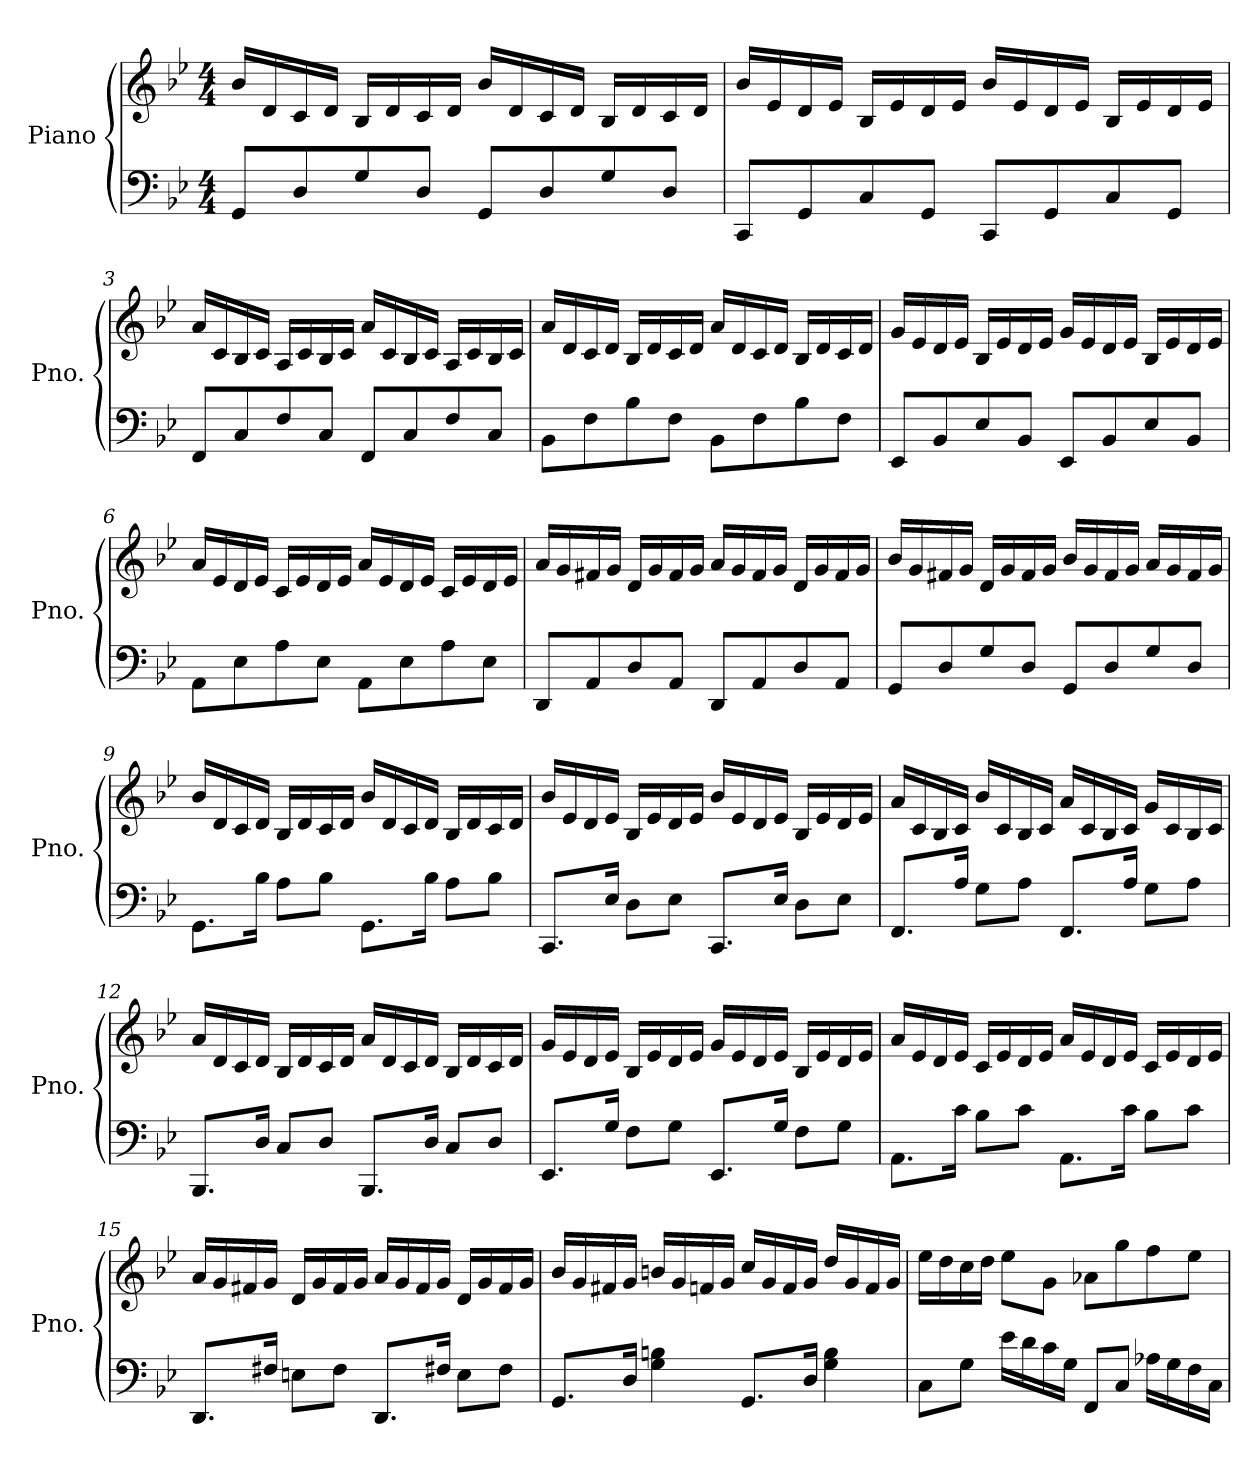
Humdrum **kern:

**kern	**kern
*part1	*part1
*staff2	*staff1
*I"Piano	*
*I'Pno.	*
*clefF4	*clefG2
*k[b-e-]	*k[b-e-]
*M4/4	*M4/4
=1	=1
8GG/L	16b-/LL
.	16d/
8D/	16c/
.	16d/JJ
8G/	16B-/LL
.	16d/
8D/J	16c/
.	16d/JJ
8GG/L	16b-/LL
.	16d/
8D/	16c/
.	16d/JJ
8G/	16B-/LL
.	16d/
8D/J	16c/
.	16d/JJ
=2	=2
8CC/L	16b-/LL
.	16e-/
8GG/	16d/
.	16e-/JJ
8C/	16B-/LL
.	16e-/
8GG/J	16d/
.	16e-/JJ
8CC/L	16b-/LL
.	16e-/
8GG/	16d/
.	16e-/JJ
8C/	16B-/LL
.	16e-/
8GG/J	16d/
.	16e-/JJ
!!LO:LB:g=z
=3	=3
8FF/L	16a/LL
.	16c/
8C/	16B-/
.	16c/JJ
8F/	16A/LL
.	16c/
8C/J	16B-/
.	16c/JJ
8FF/L	16a/LL
.	16c/
8C/	16B-/
.	16c/JJ
8F/	16A/LL
.	16c/
8C/J	16B-/
.	16c/JJ
=4	=4
8BB-\L	16a/LL
.	16d/
8F\	16c/
.	16d/JJ
8B-\	16B-/LL
.	16d/
8F\J	16c/
.	16d/JJ
8BB-\L	16a/LL
.	16d/
8F\	16c/
.	16d/JJ
8B-\	16B-/LL
.	16d/
8F\J	16c/
.	16d/JJ
!!LO:LB:g=z
=5	=5
8EE-/L	16g/LL
.	16e-/
8BB-/	16d/
.	16e-/JJ
8E-/	16B-/LL
.	16e-/
8BB-/J	16d/
.	16e-/JJ
8EE-/L	16g/LL
.	16e-/
8BB-/	16d/
.	16e-/JJ
8E-/	16B-/LL
.	16e-/
8BB-/J	16d/
.	16e-/JJ
=6	=6
8AA\L	16a/LL
.	16e-/
8E-\	16d/
.	16e-/JJ
8A\	16c/LL
.	16e-/
8E-\J	16d/
.	16e-/JJ
8AA\L	16a/LL
.	16e-/
8E-\	16d/
.	16e-/JJ
8A\	16c/LL
.	16e-/
8E-\J	16d/
.	16e-/JJ
!!LO:LB:g=z
=7	=7
8DD/L	16a/LL
.	16g/
8AA/	16f#X/
.	16g/JJ
8D/	16d/LL
.	16g/
8AA/J	16f#/
.	16g/JJ
8DD/L	16a/LL
.	16g/
8AA/	16f#/
.	16g/JJ
8D/	16d/LL
.	16g/
8AA/J	16f#/
.	16g/JJ
=8	=8
8GG/L	16b-/LL
.	16g/
8D/	16f#X/
.	16g/JJ
8G/	16d/LL
.	16g/
8D/J	16f#/
.	16g/JJ
8GG/L	16b-/LL
.	16g/
8D/	16f#/
.	16g/JJ
8G/	16a/LL
.	16g/
8D/J	16f#/
.	16g/JJ
!!LO:LB:g=z
=9	=9
8.GG\L	16b-/LL
.	16d/
.	16c/
16B-\Jk	16d/JJ
8A\L	16B-/LL
.	16d/
8B-\J	16c/
.	16d/JJ
8.GG\L	16b-/LL
.	16d/
.	16c/
16B-\Jk	16d/JJ
8A\L	16B-/LL
.	16d/
8B-\J	16c/
.	16d/JJ
=10	=10
8.CC/L	16b-/LL
.	16e-/
.	16d/
16E-/Jk	16e-/JJ
8D\L	16B-/LL
.	16e-/
8E-\J	16d/
.	16e-/JJ
8.CC/L	16b-/LL
.	16e-/
.	16d/
16E-/Jk	16e-/JJ
8D\L	16B-/LL
.	16e-/
8E-\J	16d/
.	16e-/JJ
!!LO:LB:g=z
=11	=11
8.FF/L	16a/LL
.	16c/
.	16B-/
16A/Jk	16c/JJ
8G\L	16b-/LL
.	16c/
8A\J	16B-/
.	16c/JJ
8.FF/L	16a/LL
.	16c/
.	16B-/
16A/Jk	16c/JJ
8G\L	16g/LL
.	16c/
8A\J	16B-/
.	16c/JJ
=12	=12
8.BBB-/L	16a/LL
.	16d/
.	16c/
16D/Jk	16d/JJ
8C/L	16B-/LL
.	16d/
8D/J	16c/
.	16d/JJ
8.BBB-/L	16a/LL
.	16d/
.	16c/
16D/Jk	16d/JJ
8C/L	16B-/LL
.	16d/
8D/J	16c/
.	16d/JJ
!!LO:LB:g=z
=13	=13
8.EE-/L	16g/LL
.	16e-/
.	16d/
16G/Jk	16e-/JJ
8F\L	16B-/LL
.	16e-/
8G\J	16d/
.	16e-/JJ
8.EE-/L	16g/LL
.	16e-/
.	16d/
16G/Jk	16e-/JJ
8F\L	16B-/LL
.	16e-/
8G\J	16d/
.	16e-/JJ
=14	=14
8.AA\L	16a/LL
.	16e-/
.	16d/
16c\Jk	16e-/JJ
8B-\L	16c/LL
.	16e-/
8c\J	16d/
.	16e-/JJ
8.AA\L	16a/LL
.	16e-/
.	16d/
16c\Jk	16e-/JJ
8B-\L	16c/LL
.	16e-/
8c\J	16d/
.	16e-/JJ
!!LO:PB:g=z
=15	=15
8.DD/L	16a/LL
.	16g/
.	16f#X/
16F#X/Jk	16g/JJ
8En\L	16d/LL
.	16g/
8F#\J	16f#/
.	16g/JJ
8.DD/L	16a/LL
.	16g/
.	16f#/
16F#X/Jk	16g/JJ
8E\L	16d/LL
.	16g/
8F#\J	16f#/
.	16g/JJ
=16	=16
8.GG/L	16b-/LL
.	16g/
.	16f#X/
16D/Jk	16g/JJ
4G\ 4Bn\	16bn/LL
.	16g/
.	16fn/
.	16g/JJ
8.GG/L	16cc/LL
.	16g/
.	16f/
16D/Jk	16g/JJ
4G\ 4B\	16dd/LL
.	16g/
.	16f/
.	16g/JJ
!!LO:LB:g=z
=17	=17
8C\L	16ee-\LL
.	16dd\
8G\J	16cc\
.	16dd\JJ
16e-\LL	8ee-\L
16d\	.
16c\	8g\J
16G\JJ	.
8FF/L	8a-X\L
8C/J	8gg\
16A-X\LL	8ff\
16G\	.
16F\	8ee-\J
16C\JJ	.
=	=
*-	*-
